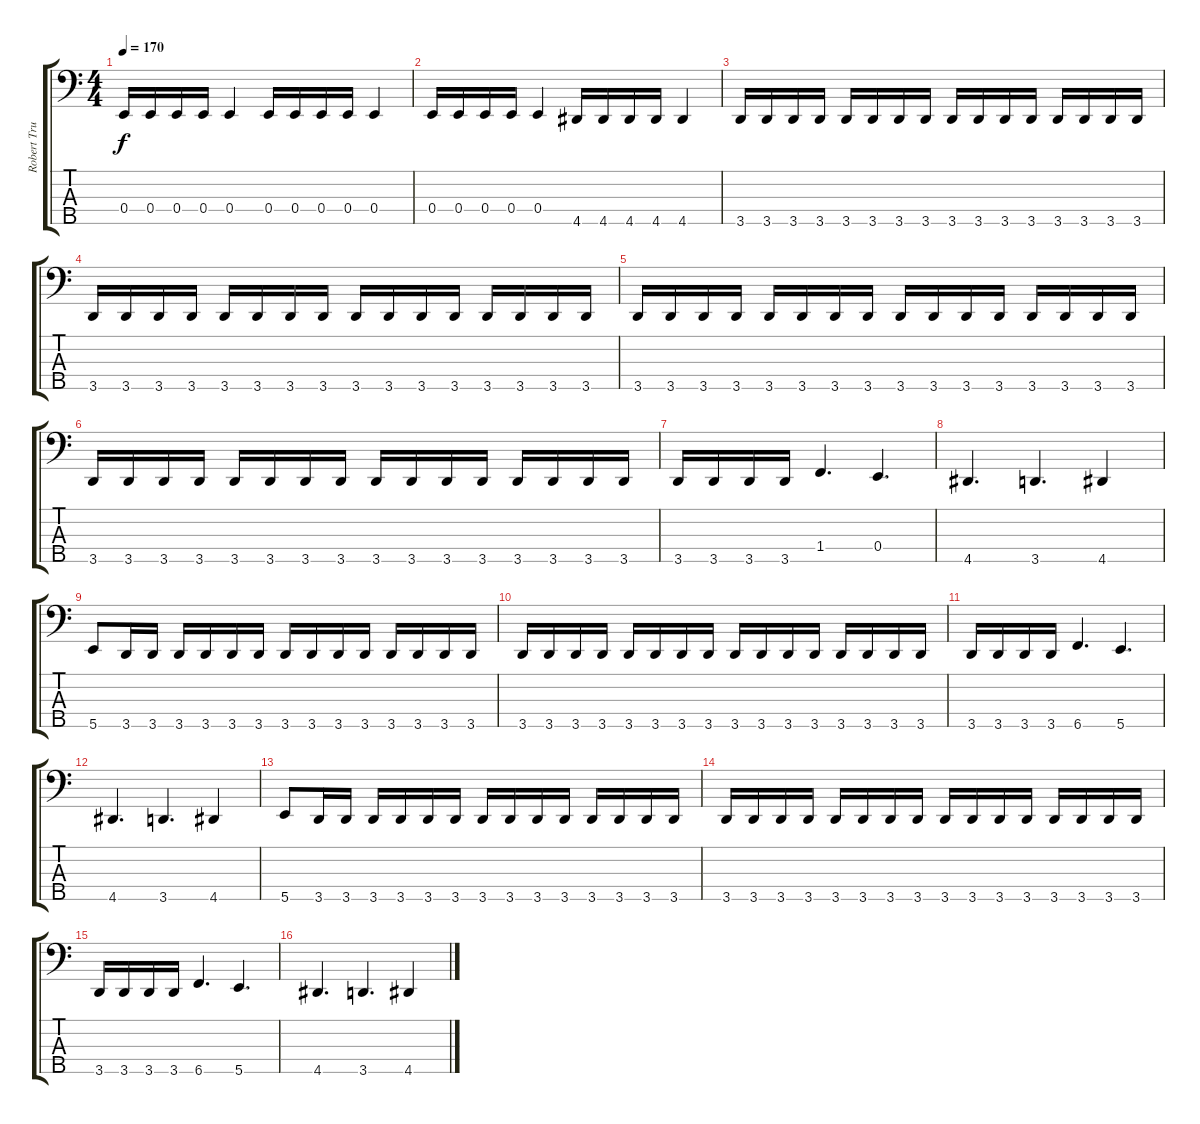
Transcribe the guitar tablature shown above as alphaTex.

\track ("Robert Trujillo" "Robert Tru") {instrument electricbassfinger}
\staff {score tabs}
\tuning (G2 D2 A1 E1 B0) {hide}
\ts (4 4)
\tempo 170
\clef f4
\ks c
0.4.16{dy f} 0.4.16 0.4.16 0.4.16 0.4.4 0.4.16 0.4.16 0.4.16 0.4.16 0.4.4 |
0.4.16 0.4.16 0.4.16 0.4.16 0.4.4 4.5.16 4.5.16 4.5.16 4.5.16 4.5.4 |
3.5.16 3.5.16 3.5.16 3.5.16 3.5.16 3.5.16 3.5.16 3.5.16 3.5.16 3.5.16 3.5.16 3.5.16 3.5.16 3.5.16 3.5.16 3.5.16 |
3.5.16 3.5.16 3.5.16 3.5.16 3.5.16 3.5.16 3.5.16 3.5.16 3.5.16 3.5.16 3.5.16 3.5.16 3.5.16 3.5.16 3.5.16 3.5.16 |
3.5.16 3.5.16 3.5.16 3.5.16 3.5.16 3.5.16 3.5.16 3.5.16 3.5.16 3.5.16 3.5.16 3.5.16 3.5.16 3.5.16 3.5.16 3.5.16 |
3.5.16 3.5.16 3.5.16 3.5.16 3.5.16 3.5.16 3.5.16 3.5.16 3.5.16 3.5.16 3.5.16 3.5.16 3.5.16 3.5.16 3.5.16 3.5.16 |
3.5.16 3.5.16 3.5.16 3.5.16 1.4.4{d} 0.4.4{d} |
4.5.4{d} 3.5.4{d} 4.5.4 |
5.5.8 3.5.16 3.5.16 3.5.16 3.5.16 3.5.16 3.5.16 3.5.16 3.5.16 3.5.16 3.5.16 3.5.16 3.5.16 3.5.16 3.5.16 |
3.5.16 3.5.16 3.5.16 3.5.16 3.5.16 3.5.16 3.5.16 3.5.16 3.5.16 3.5.16 3.5.16 3.5.16 3.5.16 3.5.16 3.5.16 3.5.16 |
3.5.16 3.5.16 3.5.16 3.5.16 6.5.4{d} 5.5.4{d} |
4.5.4{d} 3.5.4{d} 4.5.4 |
5.5.8 3.5.16 3.5.16 3.5.16 3.5.16 3.5.16 3.5.16 3.5.16 3.5.16 3.5.16 3.5.16 3.5.16 3.5.16 3.5.16 3.5.16 |
3.5.16 3.5.16 3.5.16 3.5.16 3.5.16 3.5.16 3.5.16 3.5.16 3.5.16 3.5.16 3.5.16 3.5.16 3.5.16 3.5.16 3.5.16 3.5.16 |
3.5.16 3.5.16 3.5.16 3.5.16 6.5.4{d} 5.5.4{d} |
4.5.4{d} 3.5.4{d} 4.5.4
